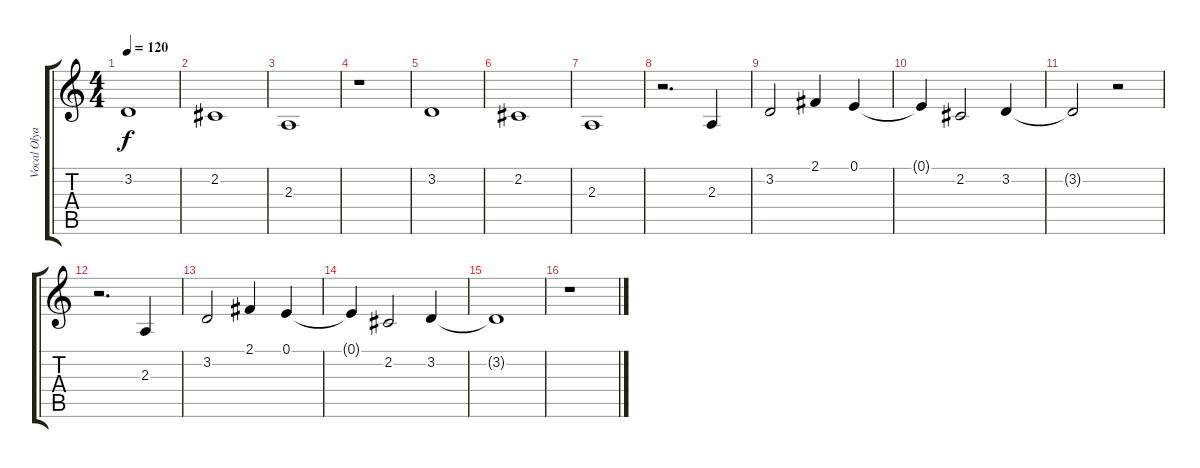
\track ("Vocal Olya" "Vocal Olya") {instrument stringensemble1}
\staff {score tabs}
\tuning (E4 B3 G3 D3 A2 E2) {hide}
\ts (4 4)
\tempo 120
\clef g2
\ks c
3.2.1{dy f} |
2.2.1 |
2.3.1 |
r.1 |
3.2.1 |
2.2.1 |
2.3.1 |
r.2{d} 2.3.4 |
3.2.2 2.1.4 0.1.4 |
0.1{t}.4 2.2.2 3.2.4 |
3.2{t}.2 r.2 |
r.2{d} 2.3.4 |
3.2.2 2.1.4 0.1.4 |
0.1{t}.4 2.2.2 3.2.4 |
3.2{t}.1 |
r.1
